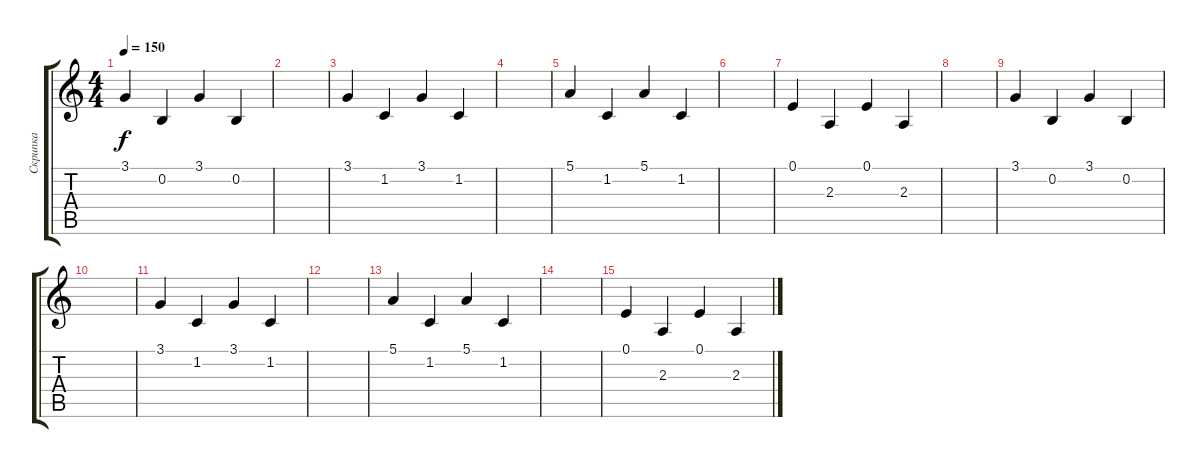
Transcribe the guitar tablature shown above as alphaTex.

\track ("Скрипка" "Скрипка") {instrument stringensemble1}
\staff {score tabs}
\tuning (E4 B3 G3 D3 A2 E2) {hide}
\ts (4 4)
\tempo 150
\clef g2
\ks c
3.1.4{dy f} 0.2.4 3.1.4 0.2.4 |
|
3.1.4 1.2.4 3.1.4 1.2.4 |
|
5.1.4 1.2.4 5.1.4 1.2.4 |
|
0.1.4 2.3.4 0.1.4 2.3.4 |
|
3.1.4 0.2.4 3.1.4 0.2.4 |
|
3.1.4 1.2.4 3.1.4 1.2.4 |
|
5.1.4 1.2.4 5.1.4 1.2.4 |
|
0.1.4 2.3.4 0.1.4 2.3.4
